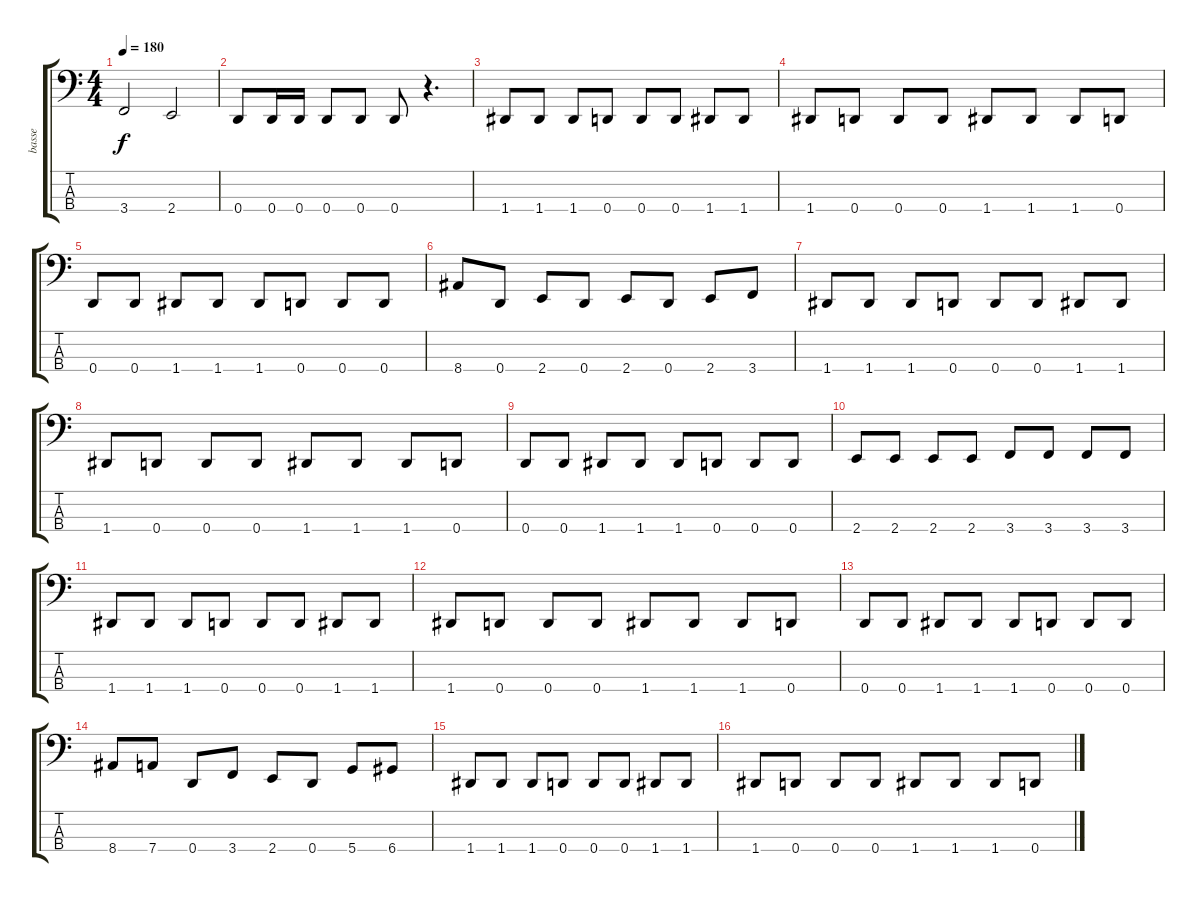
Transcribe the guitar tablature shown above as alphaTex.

\track ("basse" "basse") {instrument electricbasspick}
\staff {score tabs}
\tuning (G2 D2 A1 D1) {hide}
\ts (4 4)
\tempo 180
\clef f4
\ks c
3.4.2{dy f instrument electricbasspick} 2.4.2 |
0.4.8 0.4.16 0.4.16 0.4.8 0.4.8 0.4.8 r.4{d} |
1.4.8 1.4.8 1.4.8 0.4.8 0.4.8 0.4.8 1.4.8 1.4.8 |
1.4.8 0.4.8 0.4.8 0.4.8 1.4.8 1.4.8 1.4.8 0.4.8 |
0.4.8 0.4.8 1.4.8 1.4.8 1.4.8 0.4.8 0.4.8 0.4.8 |
8.4.8 0.4.8 2.4.8 0.4.8 2.4.8 0.4.8 2.4.8 3.4.8 |
1.4.8 1.4.8 1.4.8 0.4.8 0.4.8 0.4.8 1.4.8 1.4.8 |
1.4.8 0.4.8 0.4.8 0.4.8 1.4.8 1.4.8 1.4.8 0.4.8 |
0.4.8 0.4.8 1.4.8 1.4.8 1.4.8 0.4.8 0.4.8 0.4.8 |
2.4.8 2.4.8 2.4.8 2.4.8 3.4.8 3.4.8 3.4.8 3.4.8 |
1.4.8 1.4.8 1.4.8 0.4.8 0.4.8 0.4.8 1.4.8 1.4.8 |
1.4.8 0.4.8 0.4.8 0.4.8 1.4.8 1.4.8 1.4.8 0.4.8 |
0.4.8 0.4.8 1.4.8 1.4.8 1.4.8 0.4.8 0.4.8 0.4.8 |
8.4.8 7.4.8 0.4.8 3.4.8 2.4.8 0.4.8 5.4.8 6.4.8 |
1.4.8 1.4.8 1.4.8 0.4.8 0.4.8 0.4.8 1.4.8 1.4.8 |
1.4.8 0.4.8 0.4.8 0.4.8 1.4.8 1.4.8 1.4.8 0.4.8
